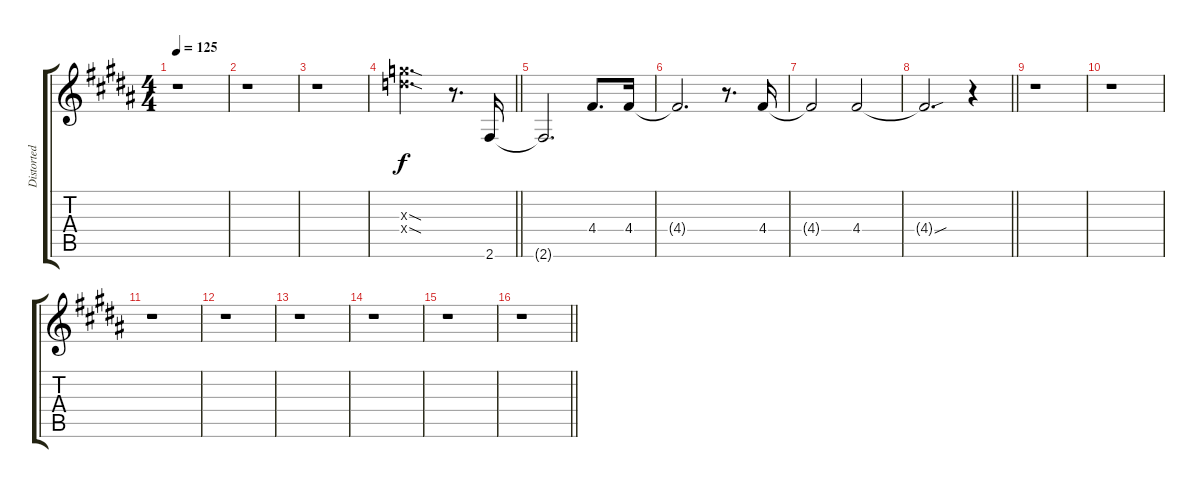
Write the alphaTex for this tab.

\track ("Distorted" "Distorted") {instrument distortionguitar}
\staff {score tabs}
\tuning (E4 B3 G3 D3 A2 E2) {hide}
\ts (4 4)
\tempo 125
\clef g2
\ks b
r.1{dy f} |
\ks g#minor
r.1 |
r.1 |
\barLineRight lightlight
(12.3{sod x} 12.4{sod x}).2{d} r.8{d} 2.6.16 |
\ks b
2.6{t}.2{d} 4.4.8{d} 4.4.16 |
\ks g#minor
4.4{t}.2{d} r.8{d} 4.4.16 |
4.4{t}.2 4.4.2 |
\barLineRight lightlight
4.4{sou t}.2{d} r.4 |
\ks b
r.1 |
\ks g#minor
r.1 |
r.1 |
r.1 |
\ks b
r.1 |
\ks g#minor
r.1 |
r.1 |
\barLineRight lightlight
r.1
